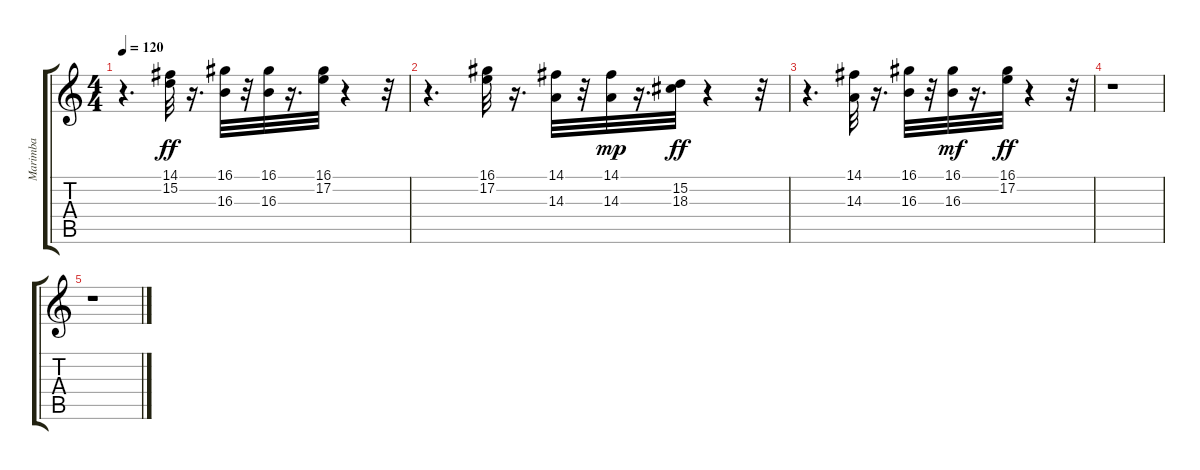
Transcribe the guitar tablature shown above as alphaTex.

\track ("Marimba             " "Marimba   ") {instrument marimba}
\staff {score tabs}
\tuning (E4 B3 G3 D3 A2 E2) {hide}
\ts (4 4)
\tempo 120
\clef g2
\ks c
r.4{d dy ff} (14.1 15.2).32 r.16{d} (16.1 16.3).32 r.32 (16.1 16.3).32 r.16{d} (16.1 17.2).32 r.4 r.32 |
r.4{d} (16.1 17.2).32 r.16{d} (14.1 14.3).32 r.32 (14.1 14.3).32{dy mp} r.16{d} (15.2 18.3).32{dy ff} r.4 r.32 |
r.4{d} (14.1 14.3).32 r.16{d} (16.1 16.3).32 r.32 (16.1 16.3).32{dy mf} r.16{d} (16.1 17.2).32{dy ff} r.4 r.32 |
r.1 |
r.1
